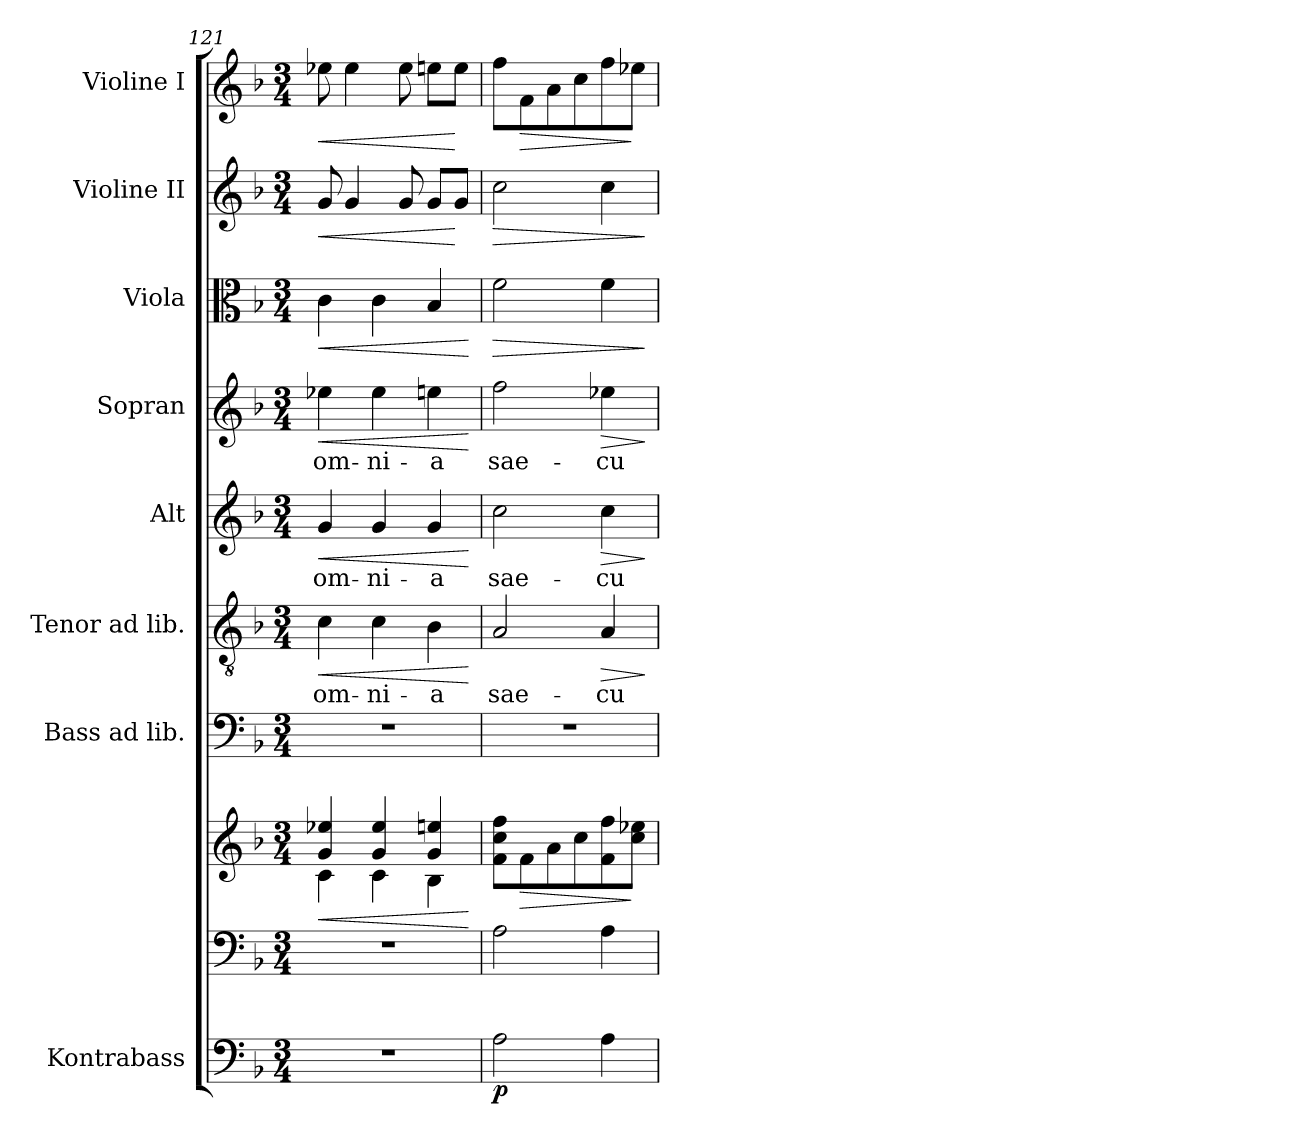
**kern	**dynam	**kern	**kern	**dynam	**kern	**kern	**text	**dynam	**kern	**text	**dynam	**kern	**text	**dynam	**kern	**dynam	**kern	**dynam	**kern	**dynam
*part9	*part9	*part8	*part8	*part8	*part7	*part6	*part6	*part6	*part5	*part5	*part5	*part4	*part4	*part4	*part3	*part3	*part2	*part2	*part1	*part1
*staff10	*staff10	*staff9	*staff8	*staff8/9	*staff7	*staff6	*staff6	*staff6	*staff5	*staff5	*staff5	*staff4	*staff4	*staff4	*staff3	*staff3	*staff2	*staff2	*staff1	*staff1
*I"Kontrabass	*	*	*	*	*I"Bass ad lib.	*I"Tenor ad lib.	*	*	*I"Alt	*	*	*I"Sopran	*	*	*I"Viola	*	*I"Violine II	*	*I"Violine I	*
*I'Kb.	*	*	*	*	*I'B.	*I'T.	*	*	*I'A.	*	*	*I'S.	*	*	*I'Vla.	*	*I'Vl. II	*	*I'Vl. I	*
*clefF4	*	*clefF4	*clefG2	*	*clefF4	*clefGv2	*	*	*clefG2	*	*	*clefG2	*	*	*clefC3	*	*clefG2	*	*clefG2	*
*ITrd7c12	*	*	*	*	*	*	*	*	*	*	*	*	*	*	*	*	*	*	*	*
*k[b-]	*	*k[b-]	*k[b-]	*	*k[b-]	*k[b-]	*	*	*k[b-]	*	*	*k[b-]	*	*	*k[b-]	*	*k[b-]	*	*k[b-]	*
*F:	*	*F:	*F:	*	*F:	*F:	*	*	*F:	*	*	*F:	*	*	*F:	*	*F:	*	*F:	*
*M3/4	*	*M3/4	*M3/4	*	*M3/4	*M3/4	*	*	*M3/4	*	*	*M3/4	*	*	*M3/4	*	*M3/4	*	*M3/4	*
=121	=121	=121	=121	=121	=121	=121	=121	=121	=121	=121	=121	=121	=121	=121	=121	=121	=121	=121	=121	=121
!	!	!	!	!LO:HP:b	!	!	!LO:LY:b	!LO:HP:b	!	!LO:LY:b	!LO:HP:b	!	!LO:LY:b	!LO:HP:b	!	!LO:HP:b	!	!LO:HP:b	!	!LO:HP:b
*	*	*	*^	*	*	*	*	*	*	*	*	*	*	*	*	*	*	*	*	*
2.r	.	2.r	4g/ 4ee-X/	4c\	<	2.r	4c\	om-	<	4g/	om-	<	4ee-X\	om-	<	4c\	<	8g/	<	8ee-X\	<
.	.	.	.	.	.	.	.	.	.	.	.	.	.	.	.	.	.	4g/	.	4ee-\	.
!	!	!	!	!	!	!	!	!LO:LY:b	!	!	!LO:LY:b	!	!	!LO:LY:b	!	!	!	!	!	!	!
.	.	.	4g/ 4ee-/	4c\	.	.	4c\	-ni-	.	4g/	-ni-	.	4ee-\	-ni-	.	4c\	.	.	.	.	.
.	.	.	.	.	.	.	.	.	.	.	.	.	.	.	.	.	.	8g/	.	8ee-\	.
!	!	!	!	!	!	!	!	!LO:LY:b	!	!	!LO:LY:b	!	!	!LO:LY:b	!	!	!	!	!	!	!
.	.	.	4g/ 4een/	4B-\	.	.	4B-\	-a	.	4g/	-a	.	4een\	-a	.	4B-/	.	8g/L	.	8een\L	.
.	.	.	.	.	.	.	.	.	.	.	.	.	.	.	.	.	.	8g/J	[	8ee\J	[
*	*	*	*v	*v	*	*	*	*	*	*	*	*	*	*	*	*	*	*	*	*	*
.	.	.	.	[	.	.	.	[	.	.	[	.	.	[	.	[	.	.	.	.
=122	=122	=122	=122	=122	=122	=122	=122	=122	=122	=122	=122	=122	=122	=122	=122	=122	=122	=122	=122	=122
!	!LO:DY:b	!	!	!	!	!	!LO:LY:b	!	!	!LO:LY:b	!	!	!LO:LY:b	!	!	!LO:HP:b	!	!LO:HP:b	!	!
2AA\	p	2A\	8f\ 8cc\ 8ff\L	.	2.r	2A/	sae-	.	2cc\	sae-	.	2ff\	sae-	.	2f\	>	2cc\	>	8ff\L	.
!	!	!	!	!LO:HP:b	!	!	!	!	!	!	!	!	!	!	!	!	!	!	!	!LO:HP:b
.	.	.	8f\	>	.	.	.	.	.	.	.	.	.	.	.	.	.	.	8f\	>
.	.	.	8a\	.	.	.	.	.	.	.	.	.	.	.	.	.	.	.	8a\	.
.	.	.	8cc\	.	.	.	.	.	.	.	.	.	.	.	.	.	.	.	8cc\	.
!	!	!	!	!	!	!	!LO:LY:b	!LO:HP:b	!	!LO:LY:b	!LO:HP:b	!	!LO:LY:b	!LO:HP:b	!	!	!	!	!	!
4AA\	.	4A\	8f\ 8ff\	.	.	4A/	-cu-	>	4cc\	-cu-	>	4ee-X\	-cu-	>	4f\	.	4cc\	.	8ff\	.
.	.	.	8cc\ 8ee-X\J	]	.	.	.	.	.	.	.	.	.	.	.	.	.	.	8ee-X\J	]
.	.	.	.	.	.	.	.	]	.	.	]	.	.	]	.	]	.	]	.	.
=	=	=	=	=	=	=	=	=	=	=	=	=	=	=	=	=	=	=	=	=
*-	*-	*-	*-	*-	*-	*-	*-	*-	*-	*-	*-	*-	*-	*-	*-	*-	*-	*-	*-	*-
